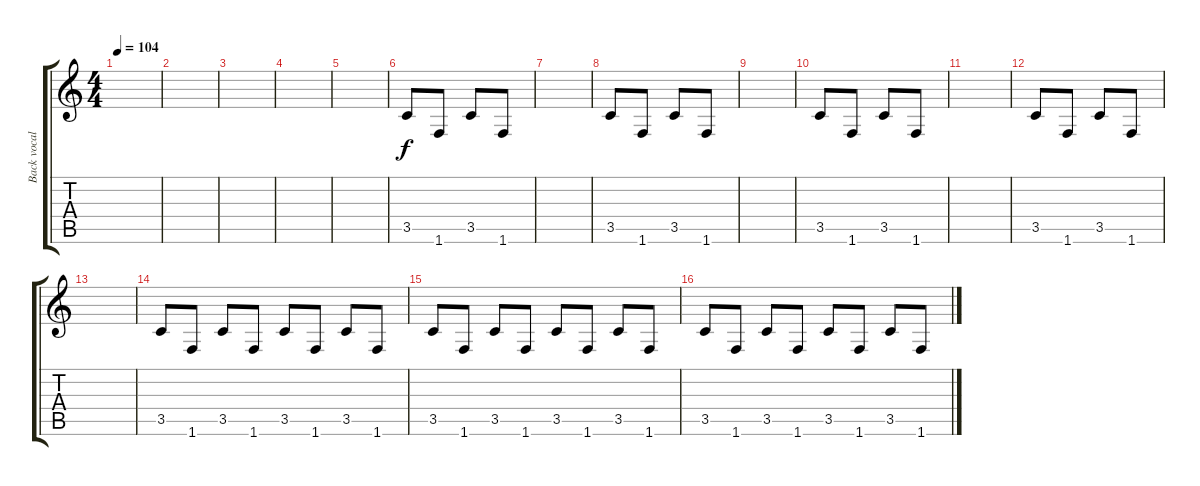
\track ("Back vocals" "Back vocal") {instrument distortionguitar}
\staff {score tabs}
\tuning (E4 B3 G3 D3 A2 E2) {hide}
\ts (4 4)
\tempo 104
\clef g2
\ks c
|
|
|
|
|
3.5.8 1.6.8 3.5.8 1.6.8 |
|
3.5.8 1.6.8 3.5.8 1.6.8 |
|
3.5.8 1.6.8 3.5.8 1.6.8 |
|
3.5.8 1.6.8 3.5.8 1.6.8 |
|
3.5.8 1.6.8 3.5.8 1.6.8 3.5.8 1.6.8 3.5.8 1.6.8 |
3.5.8 1.6.8 3.5.8 1.6.8 3.5.8 1.6.8 3.5.8 1.6.8 |
3.5.8 1.6.8 3.5.8 1.6.8 3.5.8 1.6.8 3.5.8 1.6.8
